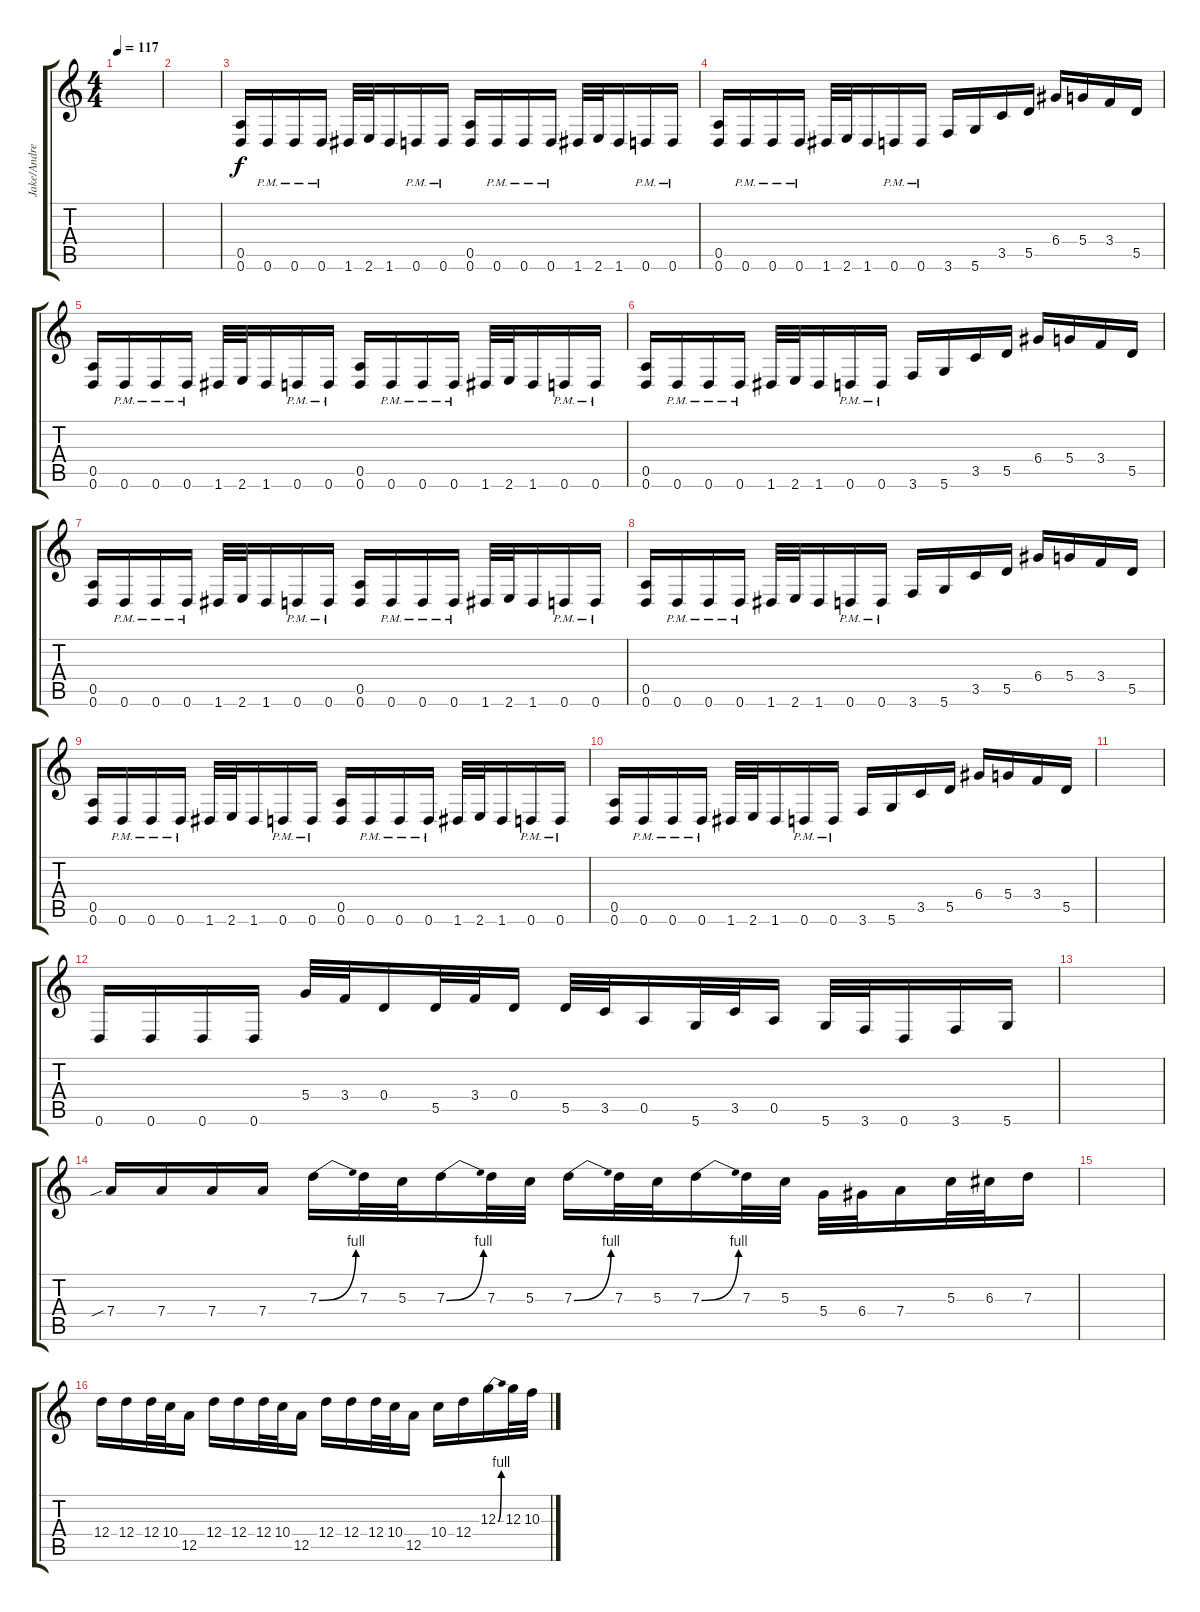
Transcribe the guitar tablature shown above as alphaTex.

\track ("Jake/Andrew" "Jake/Andre") {instrument distortionguitar}
\staff {score tabs}
\tuning (E4 B3 G3 D3 A2 D2) {hide}
\ts (4 4)
\tempo 117
\clef g2
\ks c
|
|
(0.5 0.6).16 0.6{pm}.16 0.6{pm}.16 0.6{pm}.16 1.6.32 2.6.32 1.6.16 0.6{pm}.16 0.6{pm}.16 (0.5 0.6).16 0.6{pm}.16 0.6{pm}.16 0.6{pm}.16 1.6.32 2.6.32 1.6.16 0.6{pm}.16 0.6{pm}.16 |
(0.5 0.6).16 0.6{pm}.16 0.6{pm}.16 0.6{pm}.16 1.6.32 2.6.32 1.6.16 0.6{pm}.16 0.6{pm}.16 3.6.16 5.6.16 3.5.16 5.5.16 6.4.16 5.4.16 3.4.16 5.5.16 |
(0.5 0.6).16 0.6{pm}.16 0.6{pm}.16 0.6{pm}.16 1.6.32 2.6.32 1.6.16 0.6{pm}.16 0.6{pm}.16 (0.5 0.6).16 0.6{pm}.16 0.6{pm}.16 0.6{pm}.16 1.6.32 2.6.32 1.6.16 0.6{pm}.16 0.6{pm}.16 |
(0.5 0.6).16 0.6{pm}.16 0.6{pm}.16 0.6{pm}.16 1.6.32 2.6.32 1.6.16 0.6{pm}.16 0.6{pm}.16 3.6.16 5.6.16 3.5.16 5.5.16 6.4.16 5.4.16 3.4.16 5.5.16 |
(0.5 0.6).16 0.6{pm}.16 0.6{pm}.16 0.6{pm}.16 1.6.32 2.6.32 1.6.16 0.6{pm}.16 0.6{pm}.16 (0.5 0.6).16 0.6{pm}.16 0.6{pm}.16 0.6{pm}.16 1.6.32 2.6.32 1.6.16 0.6{pm}.16 0.6{pm}.16 |
(0.5 0.6).16 0.6{pm}.16 0.6{pm}.16 0.6{pm}.16 1.6.32 2.6.32 1.6.16 0.6{pm}.16 0.6{pm}.16 3.6.16 5.6.16 3.5.16 5.5.16 6.4.16 5.4.16 3.4.16 5.5.16 |
(0.5 0.6).16 0.6{pm}.16 0.6{pm}.16 0.6{pm}.16 1.6.32 2.6.32 1.6.16 0.6{pm}.16 0.6{pm}.16 (0.5 0.6).16 0.6{pm}.16 0.6{pm}.16 0.6{pm}.16 1.6.32 2.6.32 1.6.16 0.6{pm}.16 0.6{pm}.16 |
(0.5 0.6).16 0.6{pm}.16 0.6{pm}.16 0.6{pm}.16 1.6.32 2.6.32 1.6.16 0.6{pm}.16 0.6{pm}.16 3.6.16 5.6.16 3.5.16 5.5.16 6.4.16 5.4.16 3.4.16 5.5.16 |
|
0.6.16 0.6.16 0.6.16 0.6.16 5.4.32 3.4.32 0.4.16 5.5.32 3.4.32 0.4.16 5.5.32 3.5.32 0.5.16 5.6.32 3.5.32 0.5.16 5.6.32 3.6.32 0.6.16 3.6.16 5.6.16 |
|
7.4{sib}.16 7.4.16 7.4.16 7.4.16 7.3{be (bend 0 0 60 4)}.16 7.3.32 5.3.32 7.3{be (bend 0 0 60 4)}.16 7.3.32 5.3.32 7.3{be (bend 0 0 60 4)}.16 7.3.32 5.3.32 7.3{be (bend 0 0 60 4)}.16 7.3.32 5.3.32 5.4.32 6.4.32 7.4.16 5.3.32 6.3.32 7.3.16 |
|
12.4.16 12.4.16 12.4.32 10.4.32 12.5.16 12.4.16 12.4.16 12.4.32 10.4.32 12.5.16 12.4.16 12.4.16 12.4.32 10.4.32 12.5.16 10.4.16 12.4.16 12.3{be (bend 0 0 60 4)}.16 12.3.32 10.3.32
